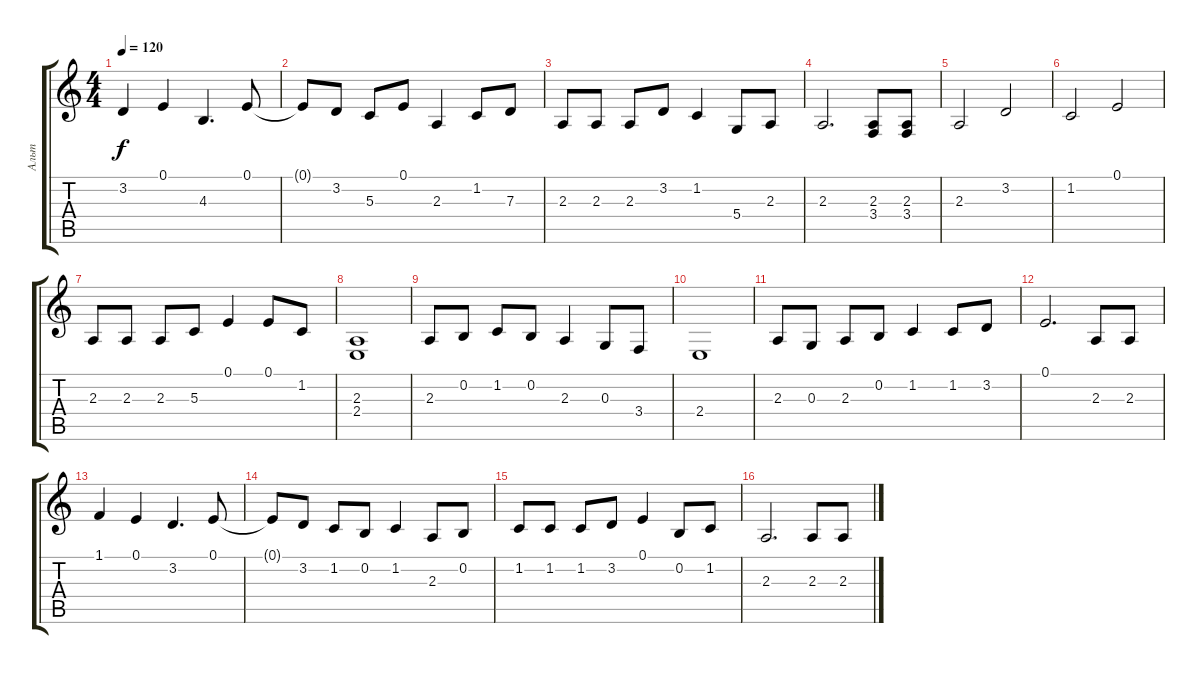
\track ("Альт" "Альт") {instrument acousticgrandpiano}
\staff {score tabs}
\tuning (E4 B3 G3 D3 A2 E2) {hide}
\ts (4 4)
\tempo 120
\clef g2
\ks c
3.2.4{dy f} 0.1.4 4.3.4{d} 0.1.8 |
0.1{t}.8 3.2.8 5.3.8 0.1.8 2.3.4 1.2.8 7.3.8 |
2.3.8 2.3.8 2.3.8 3.2.8 1.2.4 5.4.8 2.3.8 |
2.3.2{d} (2.3 3.4).8 (2.3 3.4).8 |
2.3.2 3.2.2 |
1.2.2 0.1.2 |
2.3.8 2.3.8 2.3.8 5.3.8 0.1.4 0.1.8 1.2.8 |
(2.3 2.4).1 |
2.3.8 0.2.8 1.2.8 0.2.8 2.3.4 0.3.8 3.4.8 |
2.4.1 |
2.3.8 0.3.8 2.3.8 0.2.8 1.2.4 1.2.8 3.2.8 |
0.1.2{d} 2.3.8 2.3.8 |
1.1.4 0.1.4 3.2.4{d} 0.1.8 |
0.1{t}.8 3.2.8 1.2.8 0.2.8 1.2.4 2.3.8 0.2.8 |
1.2.8 1.2.8 1.2.8 3.2.8 0.1.4 0.2.8 1.2.8 |
2.3.2{d} 2.3.8 2.3.8
